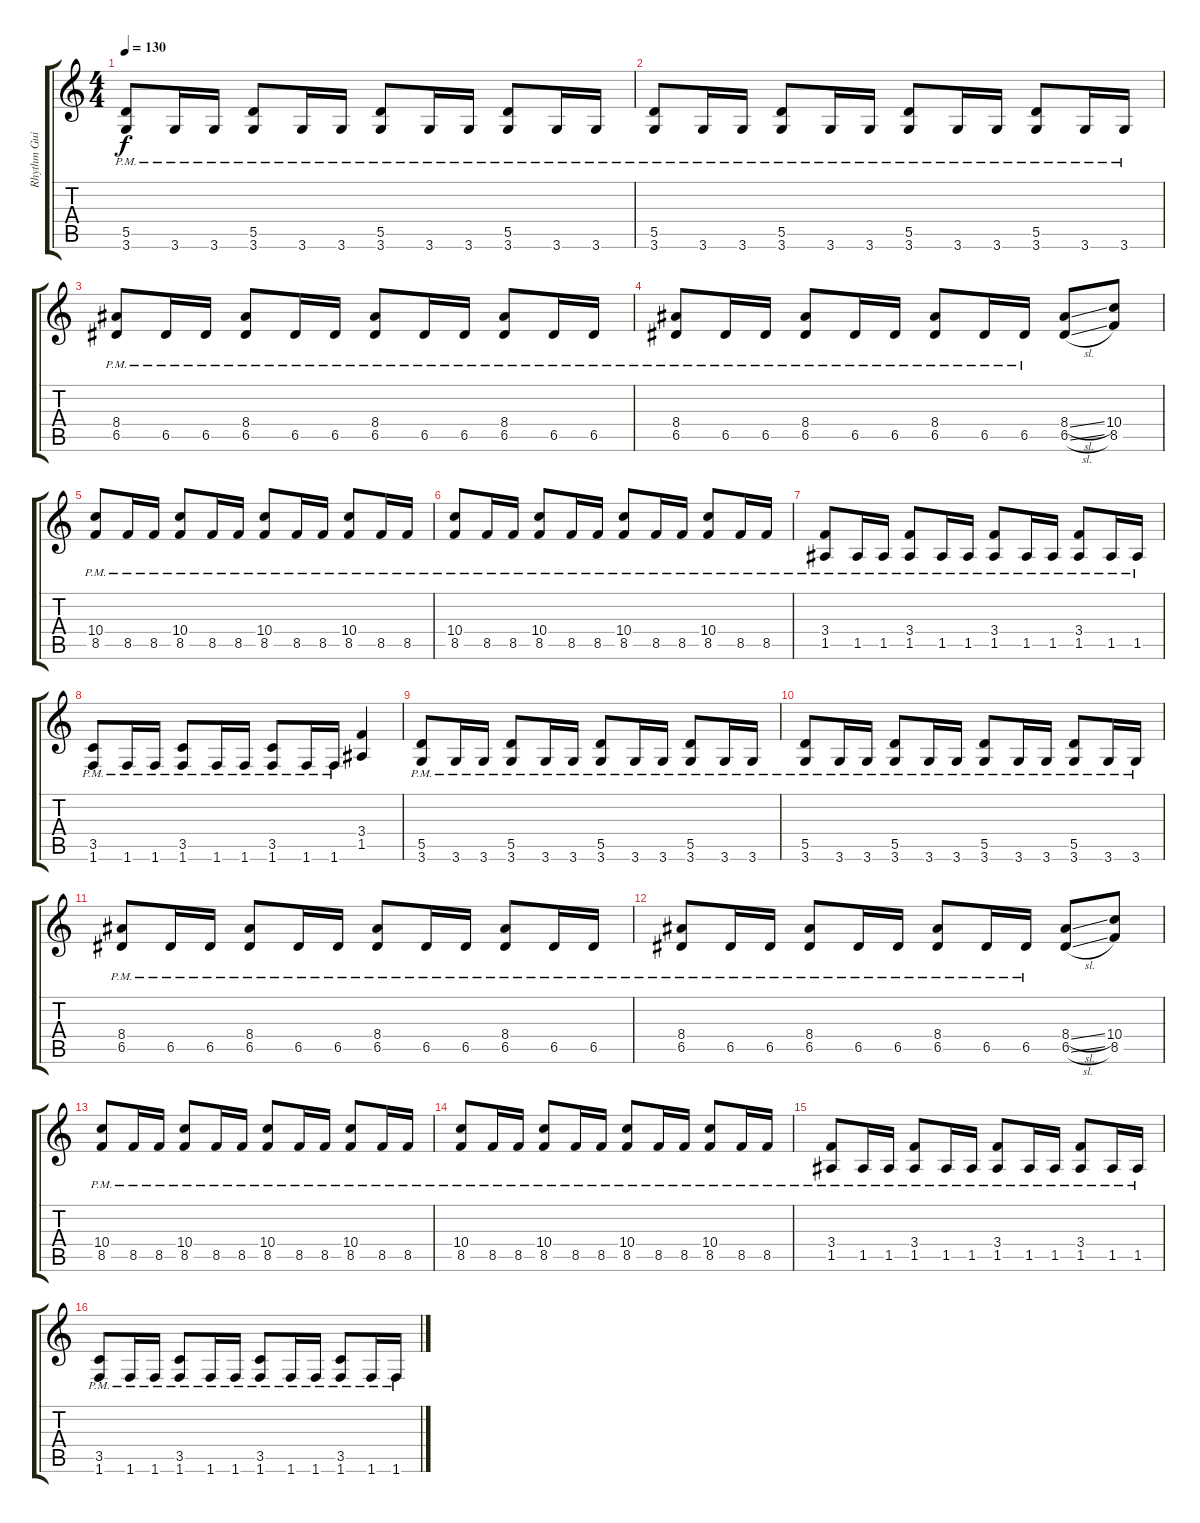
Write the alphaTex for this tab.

\track ("Rhythm Guitar" "Rhythm Gui") {instrument distortionguitar}
\staff {score tabs}
\tuning (E4 B3 G3 D3 A2 E2) {hide}
\ts (4 4)
\tempo 130
\clef g2
\ks c
(5.5{pm} 3.6{pm}).8{dy f} 3.6{pm}.16 3.6{pm}.16 (5.5{pm} 3.6{pm}).8 3.6{pm}.16 3.6{pm}.16 (5.5{pm} 3.6{pm}).8 3.6{pm}.16 3.6{pm}.16 (5.5{pm} 3.6{pm}).8 3.6{pm}.16 3.6{pm}.16 |
(5.5{pm} 3.6{pm}).8 3.6{pm}.16 3.6{pm}.16 (5.5{pm} 3.6{pm}).8 3.6{pm}.16 3.6{pm}.16 (5.5{pm} 3.6{pm}).8 3.6{pm}.16 3.6{pm}.16 (5.5{pm} 3.6{pm}).8 3.6{pm}.16 3.6{pm}.16 |
(8.4{pm} 6.5{pm}).8 6.5{pm}.16 6.5{pm}.16 (8.4{pm} 6.5{pm}).8 6.5{pm}.16 6.5{pm}.16 (8.4{pm} 6.5{pm}).8 6.5{pm}.16 6.5{pm}.16 (8.4{pm} 6.5{pm}).8 6.5{pm}.16 6.5{pm}.16 |
(8.4{pm} 6.5{pm}).8 6.5{pm}.16 6.5{pm}.16 (8.4{pm} 6.5{pm}).8 6.5{pm}.16 6.5{pm}.16 (8.4{pm} 6.5{pm}).8 6.5{pm}.16 6.5{pm}.16 (8.4{sl} 6.5{sl}).8 (10.4 8.5).8 |
(10.4{pm} 8.5{pm}).8 8.5{pm}.16 8.5{pm}.16 (10.4{pm} 8.5{pm}).8 8.5{pm}.16 8.5{pm}.16 (10.4{pm} 8.5{pm}).8 8.5{pm}.16 8.5{pm}.16 (10.4{pm} 8.5{pm}).8 8.5{pm}.16 8.5{pm}.16 |
(10.4{pm} 8.5{pm}).8 8.5{pm}.16 8.5{pm}.16 (10.4{pm} 8.5{pm}).8 8.5{pm}.16 8.5{pm}.16 (10.4{pm} 8.5{pm}).8 8.5{pm}.16 8.5{pm}.16 (10.4{pm} 8.5{pm}).8 8.5{pm}.16 8.5{pm}.16 |
(3.4{pm} 1.5{pm}).8 1.5{pm}.16 1.5{pm}.16 (3.4{pm} 1.5{pm}).8 1.5{pm}.16 1.5{pm}.16 (3.4{pm} 1.5{pm}).8 1.5{pm}.16 1.5{pm}.16 (3.4{pm} 1.5{pm}).8 1.5{pm}.16 1.5{pm}.16 |
(3.5{pm} 1.6{pm}).8 1.6{pm}.16 1.6{pm}.16 (3.5{pm} 1.6{pm}).8 1.6{pm}.16 1.6{pm}.16 (3.5{pm} 1.6{pm}).8 1.6{pm}.16 1.6{pm}.16 (3.4 1.5).4 |
(5.5{pm} 3.6{pm}).8 3.6{pm}.16 3.6{pm}.16 (5.5{pm} 3.6{pm}).8 3.6{pm}.16 3.6{pm}.16 (5.5{pm} 3.6{pm}).8 3.6{pm}.16 3.6{pm}.16 (5.5{pm} 3.6{pm}).8 3.6{pm}.16 3.6{pm}.16 |
(5.5{pm} 3.6{pm}).8 3.6{pm}.16 3.6{pm}.16 (5.5{pm} 3.6{pm}).8 3.6{pm}.16 3.6{pm}.16 (5.5{pm} 3.6{pm}).8 3.6{pm}.16 3.6{pm}.16 (5.5{pm} 3.6{pm}).8 3.6{pm}.16 3.6{pm}.16 |
(8.4{pm} 6.5{pm}).8 6.5{pm}.16 6.5{pm}.16 (8.4{pm} 6.5{pm}).8 6.5{pm}.16 6.5{pm}.16 (8.4{pm} 6.5{pm}).8 6.5{pm}.16 6.5{pm}.16 (8.4{pm} 6.5{pm}).8 6.5{pm}.16 6.5{pm}.16 |
(8.4{pm} 6.5{pm}).8 6.5{pm}.16 6.5{pm}.16 (8.4{pm} 6.5{pm}).8 6.5{pm}.16 6.5{pm}.16 (8.4{pm} 6.5{pm}).8 6.5{pm}.16 6.5{pm}.16 (8.4{sl} 6.5{sl}).8 (10.4 8.5).8 |
(10.4{pm} 8.5{pm}).8 8.5{pm}.16 8.5{pm}.16 (10.4{pm} 8.5{pm}).8 8.5{pm}.16 8.5{pm}.16 (10.4{pm} 8.5{pm}).8 8.5{pm}.16 8.5{pm}.16 (10.4{pm} 8.5{pm}).8 8.5{pm}.16 8.5{pm}.16 |
(10.4{pm} 8.5{pm}).8 8.5{pm}.16 8.5{pm}.16 (10.4{pm} 8.5{pm}).8 8.5{pm}.16 8.5{pm}.16 (10.4{pm} 8.5{pm}).8 8.5{pm}.16 8.5{pm}.16 (10.4{pm} 8.5{pm}).8 8.5{pm}.16 8.5{pm}.16 |
(3.4{pm} 1.5{pm}).8 1.5{pm}.16 1.5{pm}.16 (3.4{pm} 1.5{pm}).8 1.5{pm}.16 1.5{pm}.16 (3.4{pm} 1.5{pm}).8 1.5{pm}.16 1.5{pm}.16 (3.4{pm} 1.5{pm}).8 1.5{pm}.16 1.5{pm}.16 |
(3.5{pm} 1.6{pm}).8 1.6{pm}.16 1.6{pm}.16 (3.5{pm} 1.6{pm}).8 1.6{pm}.16 1.6{pm}.16 (3.5{pm} 1.6{pm}).8 1.6{pm}.16 1.6{pm}.16 (3.5{pm} 1.6{pm}).8 1.6{pm}.16 1.6{pm}.16
